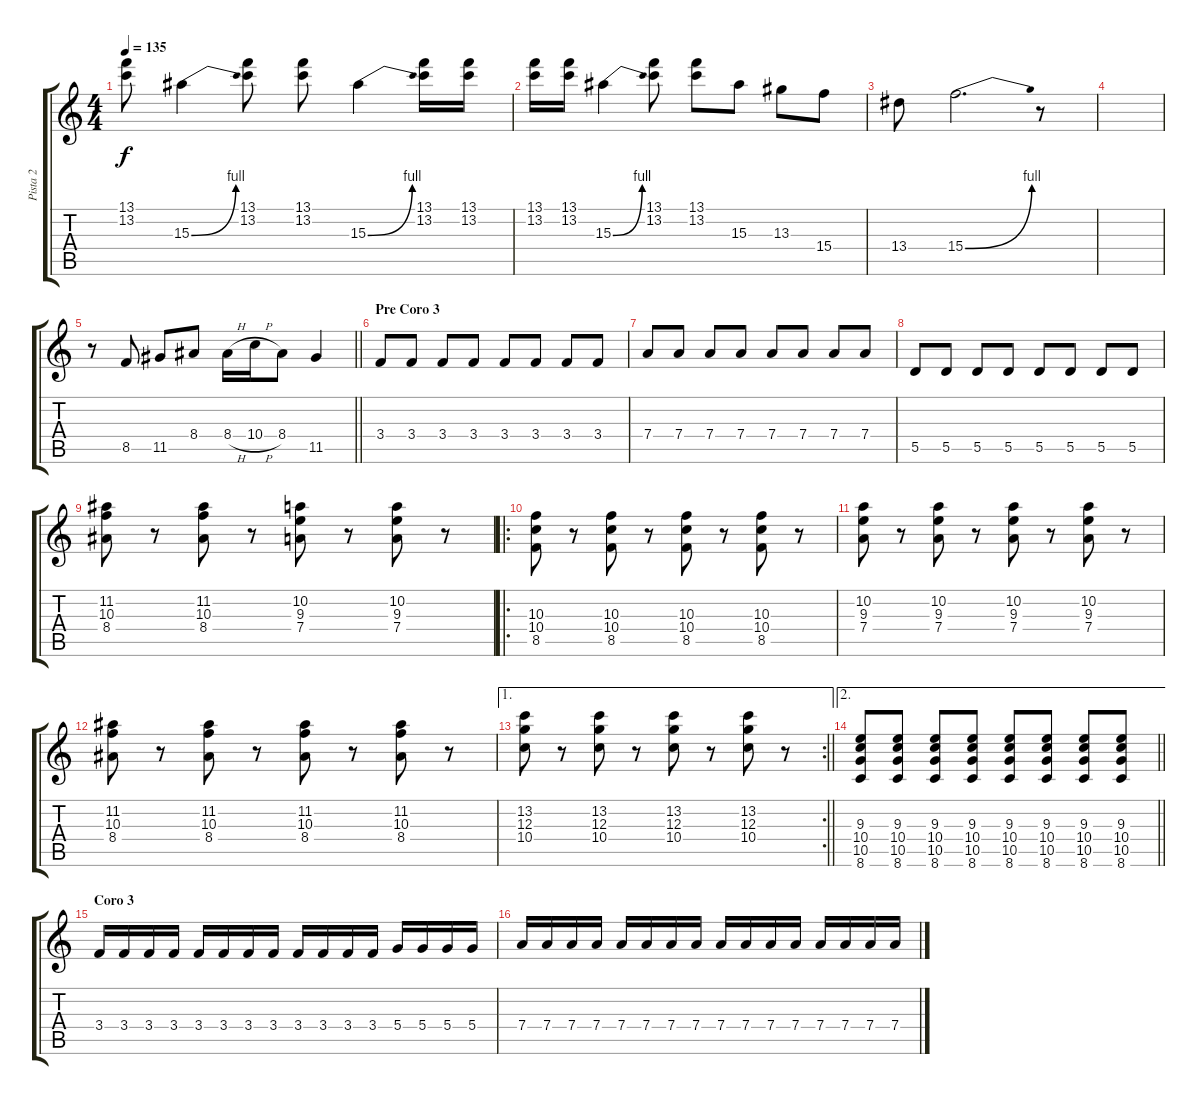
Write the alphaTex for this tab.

\track ("Pista 2" "Pista 2") {instrument overdrivenguitar}
\staff {score tabs}
\tuning (E4 B3 G3 D3 A2 E2) {hide}
\ts (4 4)
\tempo 135
\clef g2
\ks c
(13.1 13.2).8{dy f} 15.3{be (bend 0 0 60 4)}.4 (13.1 13.2).8 (13.1 13.2).8 15.3{be (bend 0 0 60 4)}.4 (13.1 13.2).16 (13.1 13.2).16 |
(13.1 13.2).16 (13.1 13.2).16 15.3{be (bend 0 0 60 4)}.4 (13.1 13.2).8 (13.1 13.2).8 15.3.8 13.3.8 15.4.8 |
13.4.8 15.4{be (bend 0 0 60 4)}.2{d} r.8 |
|
\barLineRight lightlight
r.8 8.5.8 11.5.8 8.4.8 8.4{h}.16 10.4{h}.16 8.4.8 11.5.4 |
\section ("" "Pre Coro 3")
3.4.8 3.4.8 3.4.8 3.4.8 3.4.8 3.4.8 3.4.8 3.4.8 |
7.4.8 7.4.8 7.4.8 7.4.8 7.4.8 7.4.8 7.4.8 7.4.8 |
5.5.8 5.5.8 5.5.8 5.5.8 5.5.8 5.5.8 5.5.8 5.5.8 |
(11.2 10.3 8.4).8 r.8 (11.2 10.3 8.4).8 r.8 (10.2 9.3 7.4).8 r.8 (10.2 9.3 7.4).8 r.8 |
\ro
(10.3 10.4 8.5).8 r.8 (10.3 10.4 8.5).8 r.8 (10.3 10.4 8.5).8 r.8 (10.3 10.4 8.5).8 r.8 |
(10.2 9.3 7.4).8 r.8 (10.2 9.3 7.4).8 r.8 (10.2 9.3 7.4).8 r.8 (10.2 9.3 7.4).8 r.8 |
(11.2 10.3 8.4).8 r.8 (11.2 10.3 8.4).8 r.8 (11.2 10.3 8.4).8 r.8 (11.2 10.3 8.4).8 r.8 |
\ae 1
\rc 2
\barLineRight lightlight
(13.2 12.3 10.4).8 r.8 (13.2 12.3 10.4).8 r.8 (13.2 12.3 10.4).8 r.8 (13.2 12.3 10.4).8 r.8 |
\ae 2
\barLineRight lightlight
(9.3 10.4 10.5 8.6).8 (9.3 10.4 10.5 8.6).8 (9.3 10.4 10.5 8.6).8 (9.3 10.4 10.5 8.6).8 (9.3 10.4 10.5 8.6).8 (9.3 10.4 10.5 8.6).8 (9.3 10.4 10.5 8.6).8 (9.3 10.4 10.5 8.6).8 |
\section ("" "Coro 3")
3.4.16 3.4.16 3.4.16 3.4.16 3.4.16 3.4.16 3.4.16 3.4.16 3.4.16 3.4.16 3.4.16 3.4.16 5.4.16 5.4.16 5.4.16 5.4.16 |
7.4.16 7.4.16 7.4.16 7.4.16 7.4.16 7.4.16 7.4.16 7.4.16 7.4.16 7.4.16 7.4.16 7.4.16 7.4.16 7.4.16 7.4.16 7.4.16
